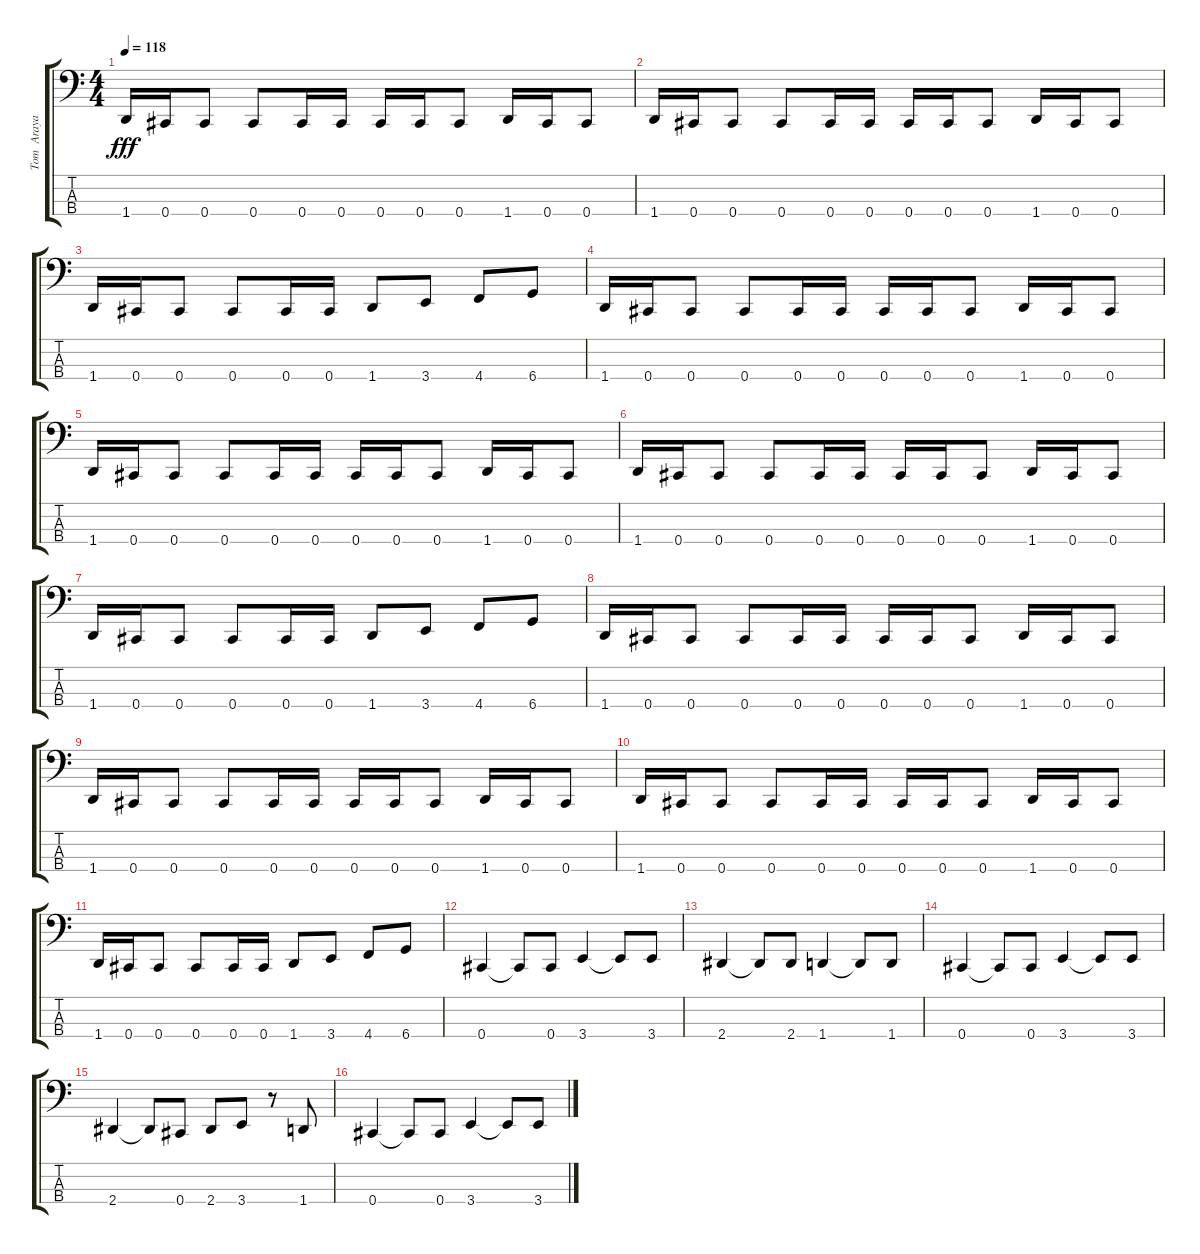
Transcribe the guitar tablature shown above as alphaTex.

\track ("Tom  Araya" "Tom  Araya") {instrument electricbassfinger}
\staff {score tabs}
\tuning (Gb2 Db2 Ab1 Db1) {hide}
\ts (4 4)
\tempo 118
\clef f4
\ks c
1.4.16{dy fff volume 15} 0.4.16 0.4.8 0.4.8 0.4.16 0.4.16 0.4.16 0.4.16 0.4.8 1.4.16 0.4.16 0.4.8 |
1.4.16{volume 15} 0.4.16 0.4.8 0.4.8 0.4.16 0.4.16 0.4.16 0.4.16 0.4.8 1.4.16 0.4.16 0.4.8 |
1.4.16 0.4.16 0.4.8 0.4.8 0.4.16 0.4.16 1.4.8 3.4.8 4.4.8 6.4.8 |
1.4.16{volume 15} 0.4.16 0.4.8 0.4.8 0.4.16 0.4.16 0.4.16 0.4.16 0.4.8 1.4.16 0.4.16 0.4.8 |
1.4.16{volume 15} 0.4.16 0.4.8 0.4.8 0.4.16 0.4.16 0.4.16 0.4.16 0.4.8 1.4.16 0.4.16 0.4.8 |
1.4.16{volume 15} 0.4.16 0.4.8 0.4.8 0.4.16 0.4.16 0.4.16 0.4.16 0.4.8 1.4.16 0.4.16 0.4.8 |
1.4.16 0.4.16 0.4.8 0.4.8 0.4.16 0.4.16 1.4.8 3.4.8 4.4.8 6.4.8 |
1.4.16{volume 15} 0.4.16 0.4.8 0.4.8 0.4.16 0.4.16 0.4.16 0.4.16 0.4.8 1.4.16 0.4.16 0.4.8 |
1.4.16{volume 15} 0.4.16 0.4.8 0.4.8 0.4.16 0.4.16 0.4.16 0.4.16 0.4.8 1.4.16 0.4.16 0.4.8 |
1.4.16{volume 15} 0.4.16 0.4.8 0.4.8 0.4.16 0.4.16 0.4.16 0.4.16 0.4.8 1.4.16 0.4.16 0.4.8 |
1.4.16 0.4.16 0.4.8 0.4.8 0.4.16 0.4.16 1.4.8 3.4.8 4.4.8 6.4.8 |
0.4.4{volume 16} 0.4{t}.8 0.4.8 3.4.4 3.4{t}.8 3.4.8 |
2.4.4 2.4{t}.8 2.4.8 1.4.4 1.4{t}.8 1.4.8 |
0.4.4 0.4{t}.8 0.4.8 3.4.4 3.4{t}.8 3.4.8 |
2.4.4 2.4{t}.8 0.4.8 2.4.8 3.4.8 r.8 1.4.8 |
0.4.4 0.4{t}.8 0.4.8 3.4.4 3.4{t}.8 3.4.8
